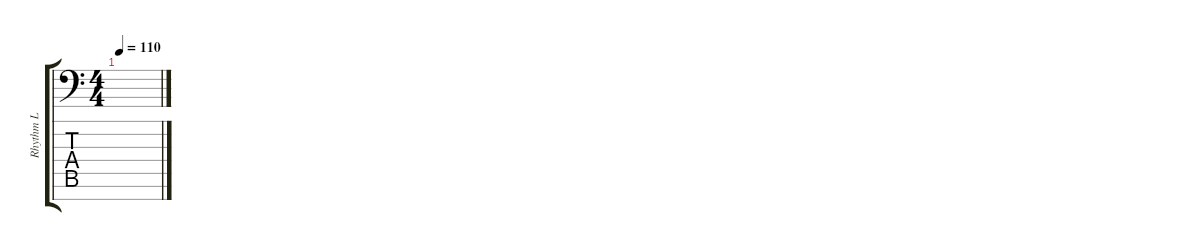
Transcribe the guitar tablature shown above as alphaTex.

\track ("Rhythm L" "Rhythm L") {instrument overdrivenguitar}
\staff {score tabs}
\tuning (Eb4 Bb3 Gb3 Db3 Ab2 Eb2 Ab1) {hide}
\ts (4 4)
\tempo 110
\clef f4
\ks c
